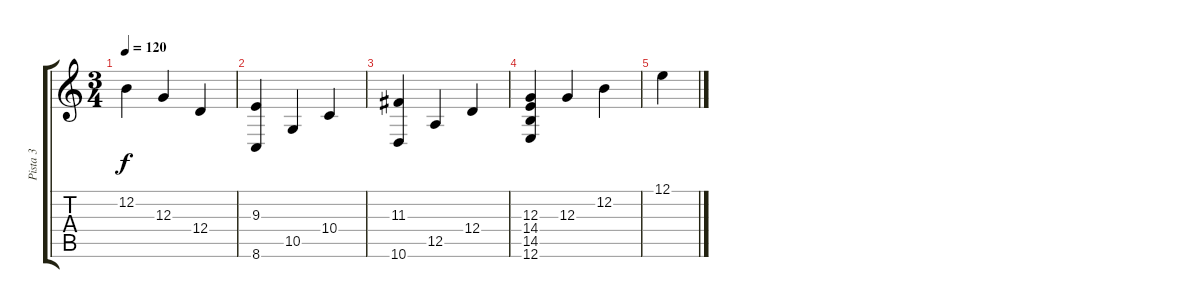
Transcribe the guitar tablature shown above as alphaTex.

\track ("Pista 3" "Pista 3") {instrument acousticgrandpiano}
\staff {score tabs}
\tuning (E4 B3 G3 D3 A2 E2) {hide}
\ts (3 4)
\tempo 120
\clef g2
\ks c
12.2.4{dy f} 12.3.4 12.4.4 |
(9.3 8.6).4 10.5.4 10.4.4 |
(11.3 10.6).4 12.5.4 12.4.4 |
(12.3 14.4 14.5 12.6).4 12.3.4 12.2.4 |
12.1.4
